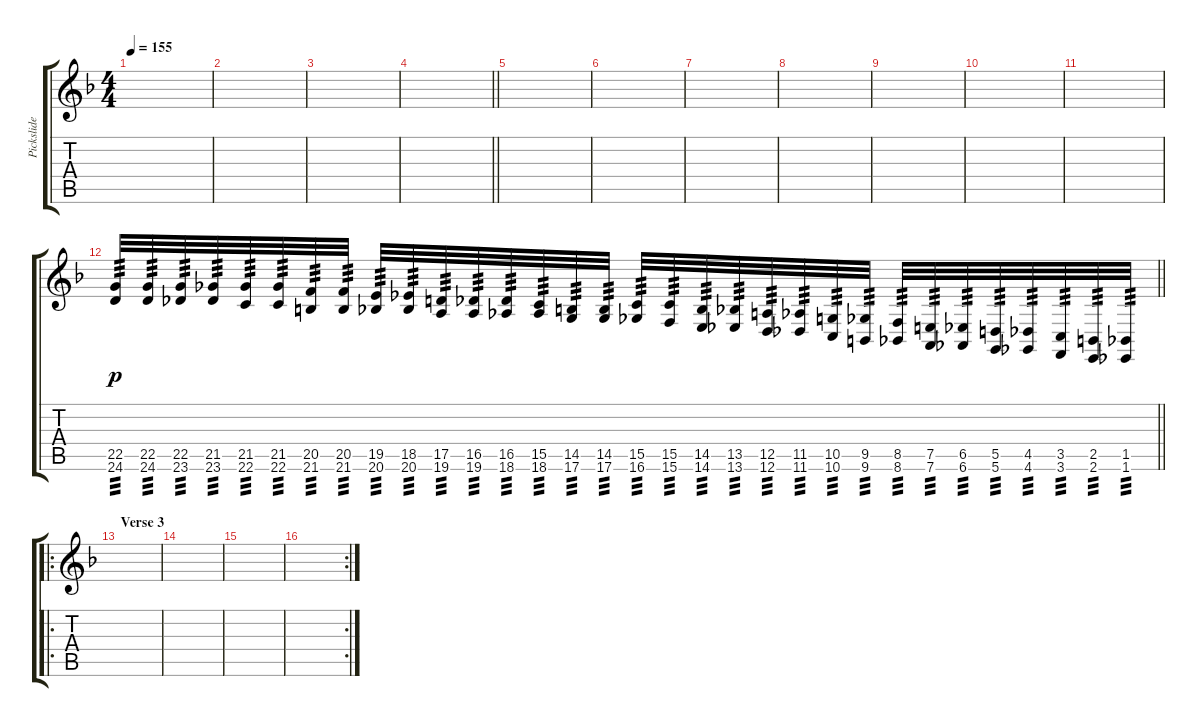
\track ("Pickslide" "Pickslide") {instrument guitarfretnoise}
\staff {score tabs}
\tuning (E4 B3 G3 D3 A2 D2) {hide}
\ts (4 4)
\tempo 155
\clef g2
\ks f
|
|
|
\barLineRight lightlight
|
|
|
|
|
|
|
|
\barLineRight lightlight
(22.5 24.6).32{tp 3 dy p} (22.5 24.6).32{tp 3} (22.5 23.6).32{tp 3} (21.5 23.6).32{tp 3} (21.5 22.6).32{tp 3} (21.5 22.6).32{tp 3} (20.5 21.6).32{tp 3} (20.5 21.6).32{tp 3} (19.5 20.6).32{tp 3} (18.5 20.6).32{tp 3} (17.5 19.6).32{tp 3} (16.5 19.6).32{tp 3} (16.5 18.6).32{tp 3} (15.5 18.6).32{tp 3} (14.5 17.6).32{tp 3} (14.5 17.6).32{tp 3} (15.5 16.6).32{tp 3} (15.5 15.6).32{tp 3} (14.5 14.6).32{tp 3} (13.5 13.6).32{tp 3} (12.5 12.6).32{tp 3} (11.5 11.6).32{tp 3} (10.5 10.6).32{tp 3} (9.5 9.6).32{tp 3} (8.5 8.6).32{tp 3} (7.5 7.6).32{tp 3} (6.5 6.6).32{tp 3} (5.5 5.6).32{tp 3} (4.5 4.6).32{tp 3} (3.5 3.6).32{tp 3} (2.5 2.6).32{tp 3} (1.5 1.6).32{tp 3} |
\ro
\section ("" "Verse 3")
|
|
|
\rc 2
